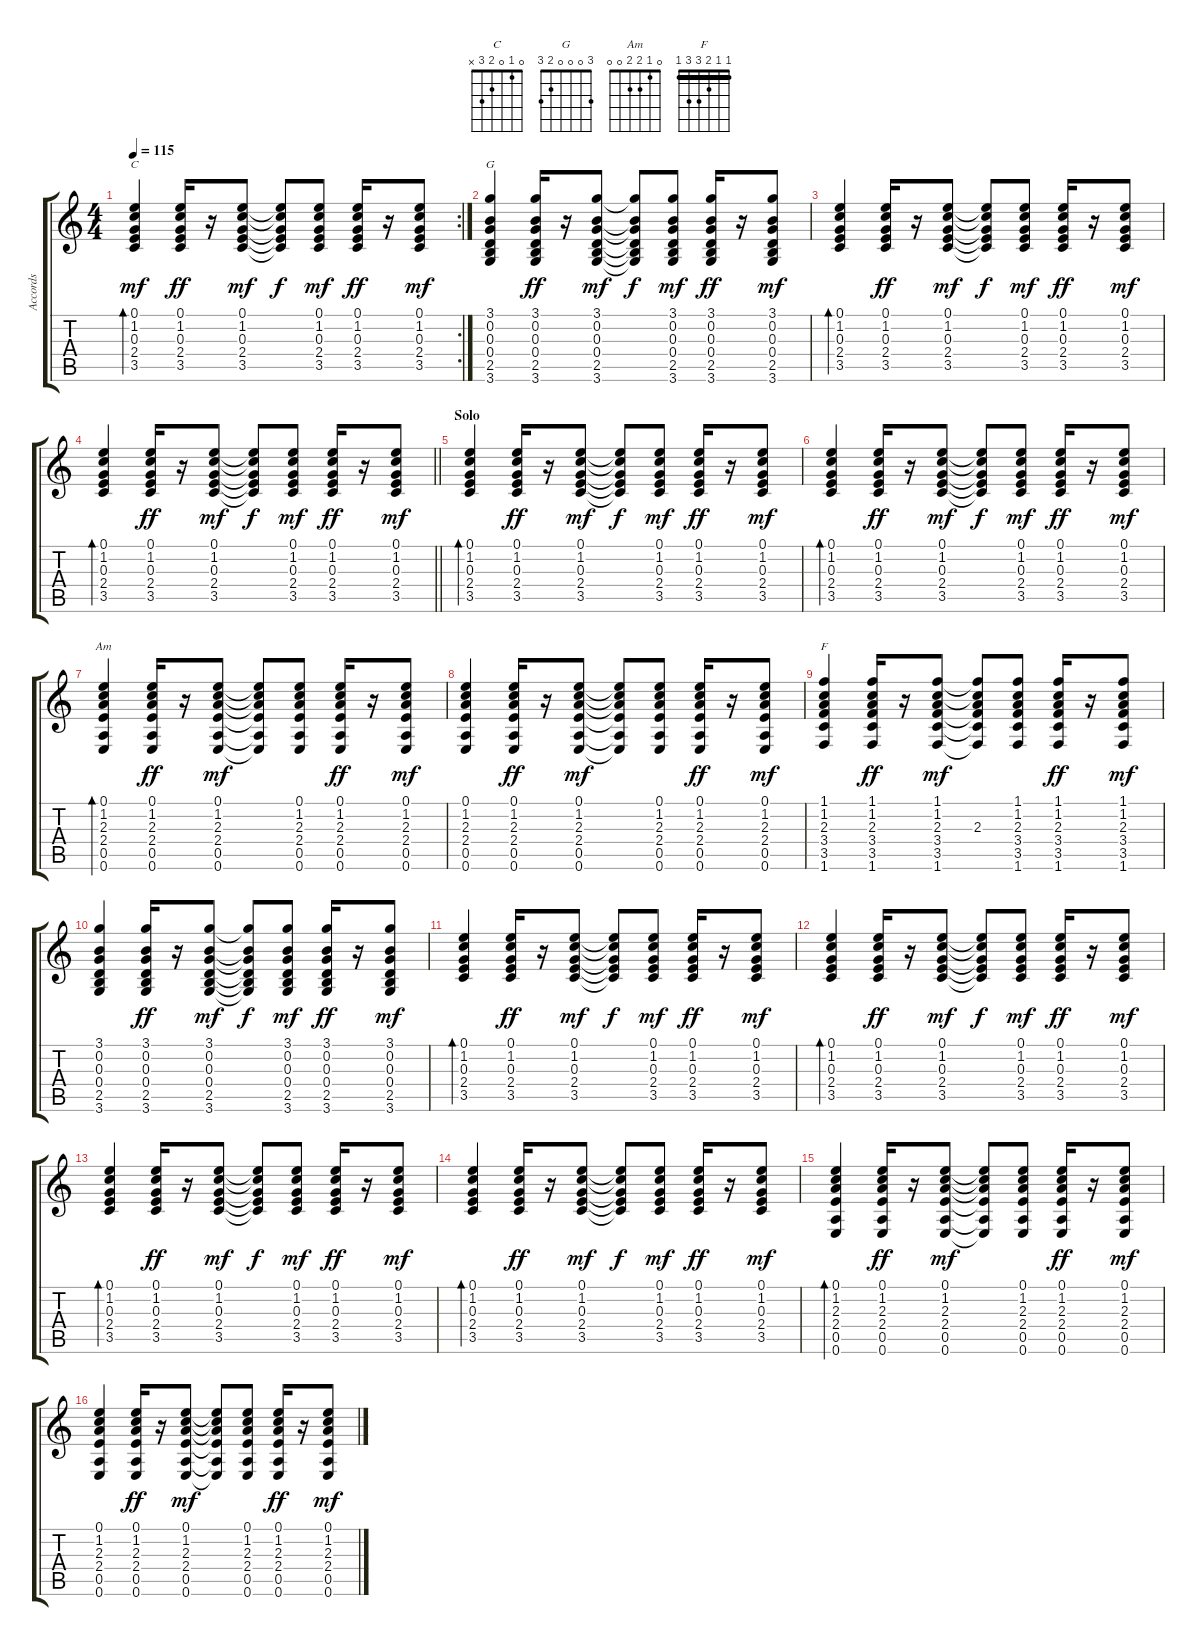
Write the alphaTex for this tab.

\track ("Accords" "Accords") {instrument electricguitarmuted}
\staff {score tabs}
\tuning (E4 B3 G3 D3 A2 E2) {hide}
\chord ("C" 0 1 0 2 3 x)
\chord ("G" 3 0 0 0 2 3)
\chord ("Am" 0 1 2 2 0 0)
\chord ("F" 1 1 2 3 3 1) {barre 1}
\rc 2
\ts (4 4)
\tempo 115
\clef g2
\ks c
(0.1 1.2 0.3 2.4 3.5).4{bd 30 ch "C" dy mf} (0.1 1.2 0.3 2.4 3.5).16{dy ff} r.16 (0.1 1.2 0.3 2.4 3.5).8{dy mf} (0.1{t} 1.2{t} 0.3{t} 2.4{t} 3.5{t}).8{dy f} (0.1 1.2 0.3 2.4 3.5).8{dy mf} (0.1 1.2 0.3 2.4 3.5).16{dy ff} r.16 (0.1 1.2 0.3 2.4 3.5).8{dy mf} |
(3.1 0.2 0.3 0.4 2.5 3.6).4{ch "G"} (3.1 0.2 0.3 0.4 2.5 3.6).16{dy ff} r.16 (3.1 0.2 0.3 0.4 2.5 3.6).8{dy mf} (3.1{t} 0.2{t} 0.3{t} 0.4{t} 2.5{t} 3.6{t}).8{dy f} (3.1 0.2 0.3 0.4 2.5 3.6).8{dy mf} (3.1 0.2 0.3 0.4 2.5 3.6).16{dy ff} r.16 (3.1 0.2 0.3 0.4 2.5 3.6).8{dy mf} |
(0.1 1.2 0.3 2.4 3.5).4{bd 30} (0.1 1.2 0.3 2.4 3.5).16{dy ff} r.16 (0.1 1.2 0.3 2.4 3.5).8{dy mf} (0.1{t} 1.2{t} 0.3{t} 2.4{t} 3.5{t}).8{dy f} (0.1 1.2 0.3 2.4 3.5).8{dy mf} (0.1 1.2 0.3 2.4 3.5).16{dy ff} r.16 (0.1 1.2 0.3 2.4 3.5).8{dy mf} |
\barLineRight lightlight
(0.1 1.2 0.3 2.4 3.5).4{bd 30} (0.1 1.2 0.3 2.4 3.5).16{dy ff} r.16 (0.1 1.2 0.3 2.4 3.5).8{dy mf} (0.1{t} 1.2{t} 0.3{t} 2.4{t} 3.5{t}).8{dy f} (0.1 1.2 0.3 2.4 3.5).8{dy mf} (0.1 1.2 0.3 2.4 3.5).16{dy ff} r.16 (0.1 1.2 0.3 2.4 3.5).8{dy mf} |
\section ("" "Solo")
(0.1 1.2 0.3 2.4 3.5).4{bd 30} (0.1 1.2 0.3 2.4 3.5).16{dy ff} r.16 (0.1 1.2 0.3 2.4 3.5).8{dy mf} (0.1{t} 1.2{t} 0.3{t} 2.4{t} 3.5{t}).8{dy f} (0.1 1.2 0.3 2.4 3.5).8{dy mf} (0.1 1.2 0.3 2.4 3.5).16{dy ff} r.16 (0.1 1.2 0.3 2.4 3.5).8{dy mf} |
(0.1 1.2 0.3 2.4 3.5).4{bd 30} (0.1 1.2 0.3 2.4 3.5).16{dy ff} r.16 (0.1 1.2 0.3 2.4 3.5).8{dy mf} (0.1{t} 1.2{t} 0.3{t} 2.4{t} 3.5{t}).8{dy f} (0.1 1.2 0.3 2.4 3.5).8{dy mf} (0.1 1.2 0.3 2.4 3.5).16{dy ff} r.16 (0.1 1.2 0.3 2.4 3.5).8{dy mf} |
(0.1 1.2 2.3 2.4 0.5 0.6).4{bd 30 ch "Am"} (0.1 1.2 2.3 2.4 0.5 0.6).16{dy ff} r.16 (0.1 1.2 2.3 2.4 0.5 0.6).8{dy mf} (0.1{t} 1.2{t} 2.3{t} 2.4{t} 0.5{t} 0.6{t}).8 (0.1 1.2 2.3 2.4 0.5 0.6).8 (0.1 1.2 2.3 2.4 0.5 0.6).16{dy ff} r.16 (0.1 1.2 2.3 2.4 0.5 0.6).8{dy mf} |
(0.1 1.2 2.3 2.4 0.5 0.6).4 (0.1 1.2 2.3 2.4 0.5 0.6).16{dy ff} r.16 (0.1 1.2 2.3 2.4 0.5 0.6).8{dy mf} (0.1{t} 1.2{t} 2.3{t} 2.4{t} 0.5{t} 0.6{t}).8 (0.1 1.2 2.3 2.4 0.5 0.6).8 (0.1 1.2 2.3 2.4 0.5 0.6).16{dy ff} r.16 (0.1 1.2 2.3 2.4 0.5 0.6).8{dy mf} |
(1.1 1.2 2.3 3.4 3.5 1.6).4{ch "F"} (1.1 1.2 2.3 3.4 3.5 1.6).16{dy ff} r.16 (1.1 1.2 2.3 3.4 3.5 1.6).8{dy mf} (1.1{t} 1.2{t} 2.3 3.4{t} 3.5{t} 1.6{t}).8 (1.1 1.2 2.3 3.4 3.5 1.6).8 (1.1 1.2 2.3 3.4 3.5 1.6).16{dy ff} r.16 (1.1 1.2 2.3 3.4 3.5 1.6).8{dy mf} |
(3.1 0.2 0.3 0.4 2.5 3.6).4 (3.1 0.2 0.3 0.4 2.5 3.6).16{dy ff} r.16 (3.1 0.2 0.3 0.4 2.5 3.6).8{dy mf} (3.1{t} 0.2{t} 0.3{t} 0.4{t} 2.5{t} 3.6{t}).8{dy f} (3.1 0.2 0.3 0.4 2.5 3.6).8{dy mf} (3.1 0.2 0.3 0.4 2.5 3.6).16{dy ff} r.16 (3.1 0.2 0.3 0.4 2.5 3.6).8{dy mf} |
(0.1 1.2 0.3 2.4 3.5).4{bd 30} (0.1 1.2 0.3 2.4 3.5).16{dy ff} r.16 (0.1 1.2 0.3 2.4 3.5).8{dy mf} (0.1{t} 1.2{t} 0.3{t} 2.4{t} 3.5{t}).8{dy f} (0.1 1.2 0.3 2.4 3.5).8{dy mf} (0.1 1.2 0.3 2.4 3.5).16{dy ff} r.16 (0.1 1.2 0.3 2.4 3.5).8{dy mf} |
(0.1 1.2 0.3 2.4 3.5).4{bd 30} (0.1 1.2 0.3 2.4 3.5).16{dy ff} r.16 (0.1 1.2 0.3 2.4 3.5).8{dy mf} (0.1{t} 1.2{t} 0.3{t} 2.4{t} 3.5{t}).8{dy f} (0.1 1.2 0.3 2.4 3.5).8{dy mf} (0.1 1.2 0.3 2.4 3.5).16{dy ff} r.16 (0.1 1.2 0.3 2.4 3.5).8{dy mf} |
(0.1 1.2 0.3 2.4 3.5).4{bd 30} (0.1 1.2 0.3 2.4 3.5).16{dy ff} r.16 (0.1 1.2 0.3 2.4 3.5).8{dy mf} (0.1{t} 1.2{t} 0.3{t} 2.4{t} 3.5{t}).8{dy f} (0.1 1.2 0.3 2.4 3.5).8{dy mf} (0.1 1.2 0.3 2.4 3.5).16{dy ff} r.16 (0.1 1.2 0.3 2.4 3.5).8{dy mf} |
(0.1 1.2 0.3 2.4 3.5).4{bd 30} (0.1 1.2 0.3 2.4 3.5).16{dy ff} r.16 (0.1 1.2 0.3 2.4 3.5).8{dy mf} (0.1{t} 1.2{t} 0.3{t} 2.4{t} 3.5{t}).8{dy f} (0.1 1.2 0.3 2.4 3.5).8{dy mf} (0.1 1.2 0.3 2.4 3.5).16{dy ff} r.16 (0.1 1.2 0.3 2.4 3.5).8{dy mf} |
(0.1 1.2 2.3 2.4 0.5 0.6).4{bd 30} (0.1 1.2 2.3 2.4 0.5 0.6).16{dy ff} r.16 (0.1 1.2 2.3 2.4 0.5 0.6).8{dy mf} (0.1{t} 1.2{t} 2.3{t} 2.4{t} 0.5{t} 0.6{t}).8 (0.1 1.2 2.3 2.4 0.5 0.6).8 (0.1 1.2 2.3 2.4 0.5 0.6).16{dy ff} r.16 (0.1 1.2 2.3 2.4 0.5 0.6).8{dy mf} |
(0.1 1.2 2.3 2.4 0.5 0.6).4 (0.1 1.2 2.3 2.4 0.5 0.6).16{dy ff} r.16 (0.1 1.2 2.3 2.4 0.5 0.6).8{dy mf} (0.1{t} 1.2{t} 2.3{t} 2.4{t} 0.5{t} 0.6{t}).8 (0.1 1.2 2.3 2.4 0.5 0.6).8 (0.1 1.2 2.3 2.4 0.5 0.6).16{dy ff} r.16 (0.1 1.2 2.3 2.4 0.5 0.6).8{dy mf}
